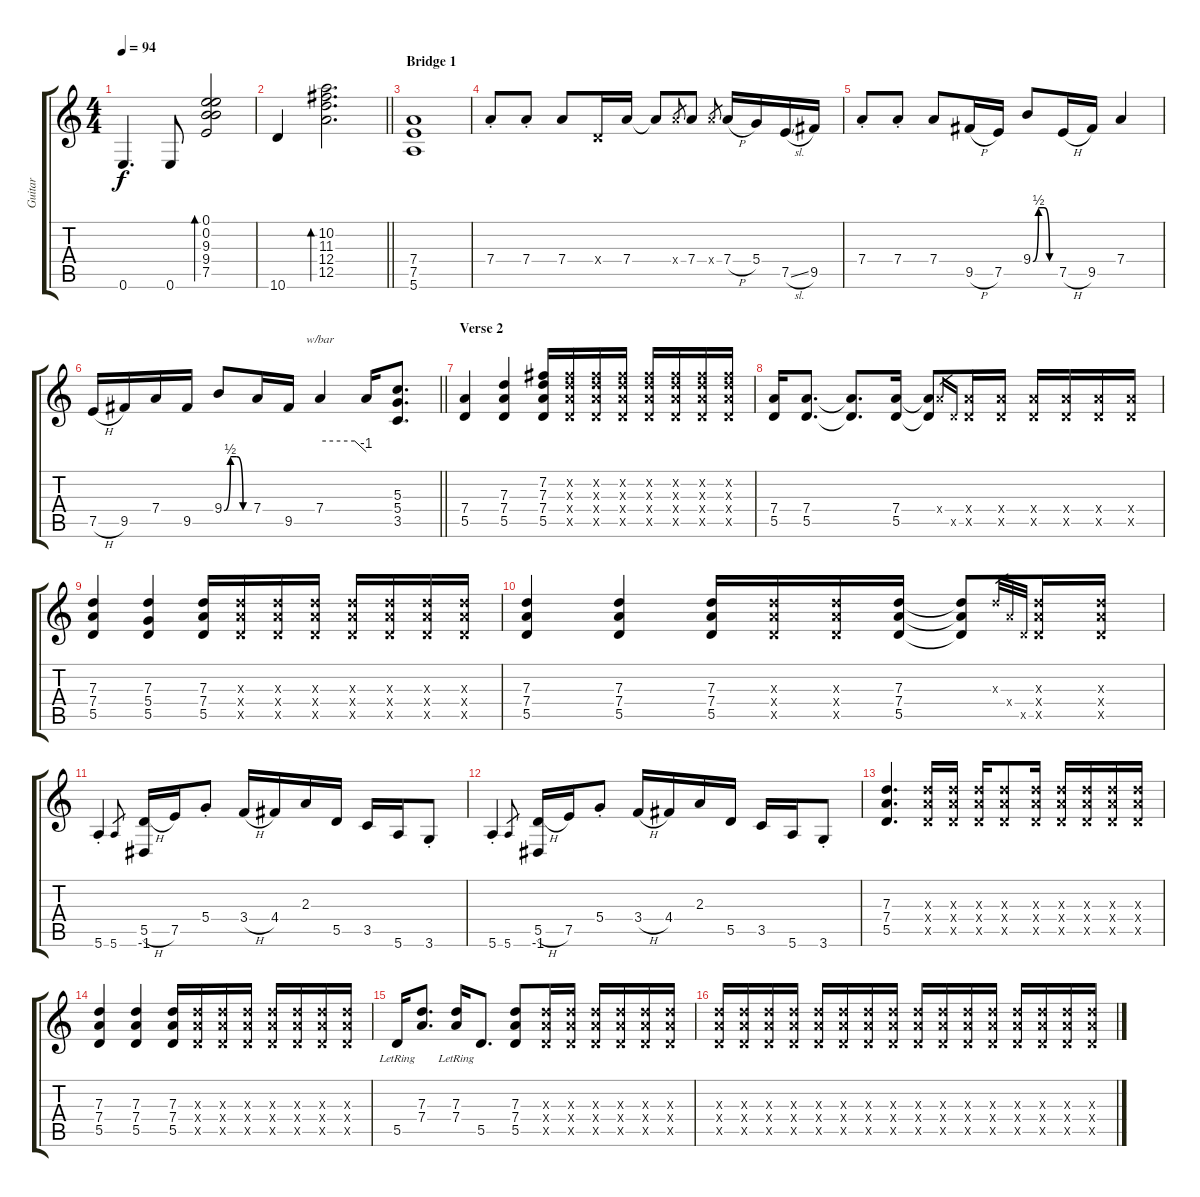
\track ("Guitar" "Guitar") {mute instrument overdrivenguitar}
\staff {score tabs}
\tuning (E4 B3 G3 D3 A2 E2) {hide}
\ts (4 4)
\tempo 94
\clef g2
\ks c
0.6.4{d dy f} 0.6.8 (0.1 0.2 9.3 9.4 7.5).2{bd 60} |
\barLineRight lightlight
10.6.4 (10.2 11.3 12.4 12.5).2{d bd 120} |
\section ("" "Bridge 1")
(7.4 7.5 5.6).1 |
7.4{st}.8 7.4{st}.8 7.4.8 0.4{x}.16 7.4.16 7.4{t}.8 7.4{x}.8{gr} 7.4.8 7.4{x}.8{gr} 7.4{h}.16 5.4.16 7.5{sl}.16 9.5.16 |
7.4{st}.8 7.4{st}.8 7.4.8 9.5{h}.16 7.5.16 9.4{be (custom 0 0 15 2 30 2 45 0 60 0)}.8 7.5{h}.16 9.5.16 7.4.4 |
\barLineRight lightlight
7.5{h}.16 9.5.16 7.4.16 9.5.16 9.4{be (custom 0 0 15 2 30 2 45 0 60 0)}.8 7.4.16 9.5.16 7.4.4{tbe (custom default 0 0 45 0 60 -4)} 7.4{t}.16 (5.3 5.4 3.5).8{d} |
\section ("" "Verse 2")
(7.4 5.5).4 (7.3 7.4 5.5).4 (7.2 7.3 7.4 5.5).16 (7.2{x} 7.3{x} 7.4{x} 5.5{x}).16 (7.2{x} 7.3{x} 7.4{x} 5.5{x}).16 (7.2{x} 7.3{x} 7.4{x} 5.5{x}).16 (7.2{x} 7.3{x} 7.4{x} 5.5{x}).16 (7.2{x} 7.3{x} 7.4{x} 5.5{x}).16 (7.2{x} 7.3{x} 7.4{x} 5.5{x}).16 (7.2{x} 7.3{x} 7.4{x} 5.5{x}).16 |
(7.4 5.5).16 (7.4 5.5).8{d} (7.4{t} 5.5{t}).8{d} (7.4 5.5).16 (7.4{t} 5.5{t}).8 7.4{x}.16{gr} 5.5{x}.16{gr} (7.4{x} 5.5{x}).16 (7.4{x} 5.5{x}).16 (7.4{x} 5.5{x}).16 (7.4{x} 5.5{x}).16 (7.4{x} 5.5{x}).16 (7.4{x} 5.5{x}).16 |
(7.3 7.4 5.5).4 (7.3 5.4 5.5).4 (7.3 7.4 5.5).16 (7.3{x} 7.4{x} 5.5{x}).16 (7.3{x} 7.4{x} 5.5{x}).16 (7.3{x} 7.4{x} 5.5{x}).16 (7.3{x} 7.4{x} 5.5{x}).16 (7.3{x} 7.4{x} 5.5{x}).16 (7.3{x} 7.4{x} 5.5{x}).16 (7.3{x} 7.4{x} 5.5{x}).16 |
(7.3 7.4 5.5).4 (7.3 7.4 5.5).4 (7.3 7.4 5.5).16 (7.3{x} 7.4{x} 5.5{x}).16 (7.3{x} 7.4{x} 5.5{x}).16 (7.3 7.4 5.5).16 (7.3{t} 7.4{t} 5.5{t}).8 7.3{x}.32{gr} 7.4{x}.32{gr} 5.5{x}.32{gr} (7.3{x} 7.4{x} 5.5{x}).16 (7.3{x} 7.4{x} 5.5{x}).16 |
5.6{st}.4 5.6.8{gr} (5.5{h} -1.6).16 7.5.16 5.4{st}.8 3.4{h}.16 4.4.16 2.3.16 5.5.16 3.5.16 5.6.16 3.6{st}.8 |
5.6{st}.4 5.6.8{gr} (5.5{h} -1.6).16 7.5.16 5.4{st}.8 3.4{h}.16 4.4.16 2.3.16 5.5.16 3.5.16 5.6.16 3.6{st}.8 |
(7.3 7.4 5.5).4{d} (7.3{x} 7.4{x} 5.5{x}).16 (7.3{x} 7.4{x} 5.5{x}).16 (7.3{x} 7.4{x} 5.5{x}).16 (7.3{x} 7.4{x} 5.5{x}).8 (7.3{x} 7.4{x} 5.5{x}).16 (7.3{x} 7.4{x} 5.5{x}).16 (7.3{x} 7.4{x} 5.5{x}).16 (7.3{x} 7.4{x} 5.5{x}).16 (7.3{x} 7.4{x} 5.5{x}).16 |
(7.3 7.4 5.5).4 (7.3 7.4 5.5).4 (7.3 7.4 5.5).16 (7.3{x} 7.4{x} 5.5{x}).16 (7.3{x} 7.4{x} 5.5{x}).16 (7.3{x} 7.4{x} 5.5{x}).16 (7.3{x} 7.4{x} 5.5{x}).16 (7.3{x} 7.4{x} 5.5{x}).16 (7.3{x} 7.4{x} 5.5{x}).16 (7.3{x} 7.4{x} 5.5{x}).16 |
5.5{lr}.16 (7.3 7.4).8{d} (7.3{lr} 7.4{lr}).16 5.5.8{d} (7.3 7.4 5.5).8 (7.3{x} 7.4{x} 5.5{x}).16 (7.3{x} 7.4{x} 5.5{x}).16 (7.3{x} 7.4{x} 5.5{x}).16 (7.3{x} 7.4{x} 5.5{x}).16 (7.3{x} 7.4{x} 5.5{x}).16 (7.3{x} 7.4{x} 5.5{x}).16 |
(7.3{x} 7.4{x} 5.5{x}).16 (7.3{x} 7.4{x} 5.5{x}).16 (7.3{x} 7.4{x} 5.5{x}).16 (7.3{x} 7.4{x} 5.5{x}).16 (7.3{x} 7.4{x} 5.5{x}).16 (7.3{x} 7.4{x} 5.5{x}).16 (7.3{x} 7.4{x} 5.5{x}).16 (7.3{x} 7.4{x} 5.5{x}).16 (7.3{x} 7.4{x} 5.5{x}).16 (7.3{x} 7.4{x} 5.5{x}).16 (7.3{x} 7.4{x} 5.5{x}).16 (7.3{x} 7.4{x} 5.5{x}).16 (7.3{x} 7.4{x} 5.5{x}).16 (7.3{x} 7.4{x} 5.5{x}).16 (7.3{x} 7.4{x} 5.5{x}).16 (7.3{x} 7.4{x} 5.5{x}).16
